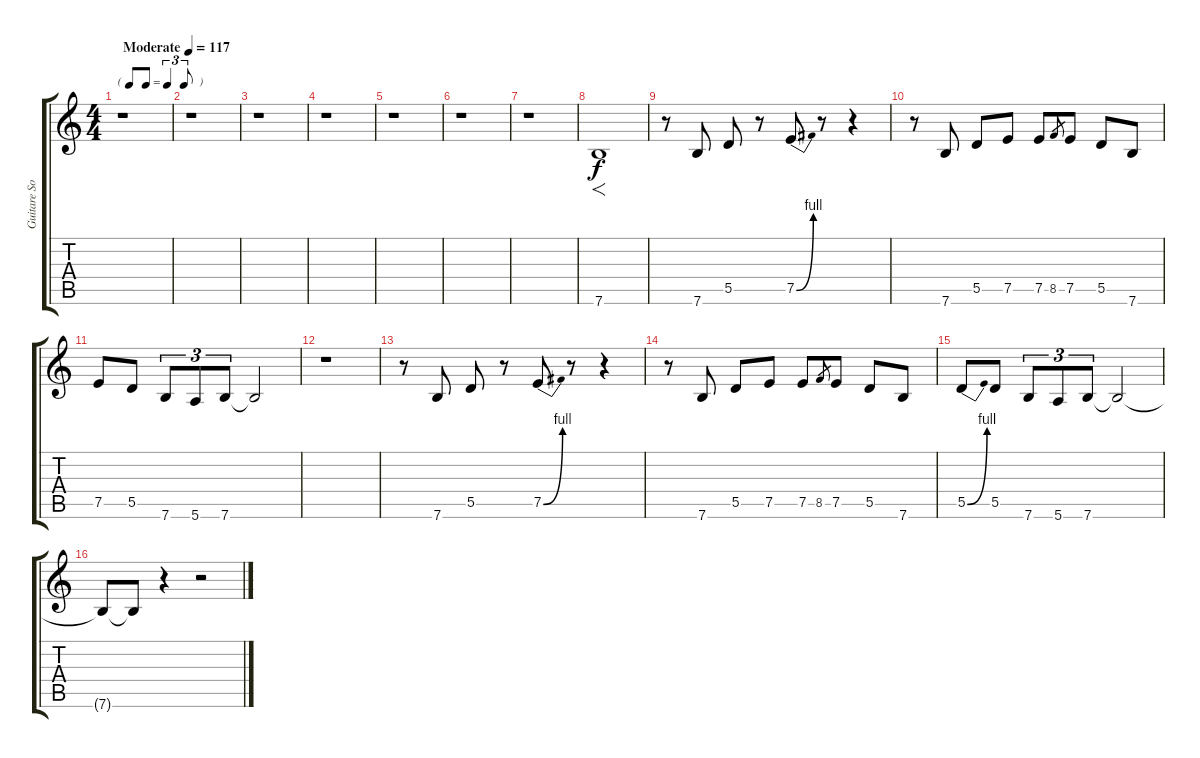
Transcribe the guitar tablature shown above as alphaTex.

\track ("Guitare Solo" "Guitare So") {instrument distortionguitar}
\staff {score tabs}
\tuning (E4 B3 G3 D3 A2 E2) {hide}
\ts (4 4)
\tf triplet8th
\tempo (117 "Moderate")
\clef g2
\ks c
r.1{dy f instrument distortionguitar} |
r.1 |
r.1 |
r.1 |
r.1 |
r.1 |
r.1 |
7.6.1{f} |
r.8 7.6.8 5.5.8 r.8 7.5{be (bend 0 0 60 4)}.8 r.8 r.4 |
r.8 7.6.8 5.5.8 7.5.8 7.5.8 8.5.8{gr} 7.5.8 5.5.8 7.6.8 |
7.5.8 5.5.8 7.6.8{tu (3 2)} 5.6.8{tu (3 2)} 7.6.8{tu (3 2)} 7.6{t}.2 |
r.1 |
r.8 7.6.8 5.5.8 r.8 7.5{be (bend 0 0 60 4)}.8 r.8 r.4 |
r.8 7.6.8 5.5.8 7.5.8 7.5.8 8.5.8{gr} 7.5.8 5.5.8 7.6.8 |
5.5{be (bend 0 0 60 4)}.8 5.5.8 7.6.8{tu (3 2)} 5.6.8{tu (3 2)} 7.6.8{tu (3 2)} 7.6{t}.2 |
7.6{t}.8 7.6{t}.8 r.4 r.2
